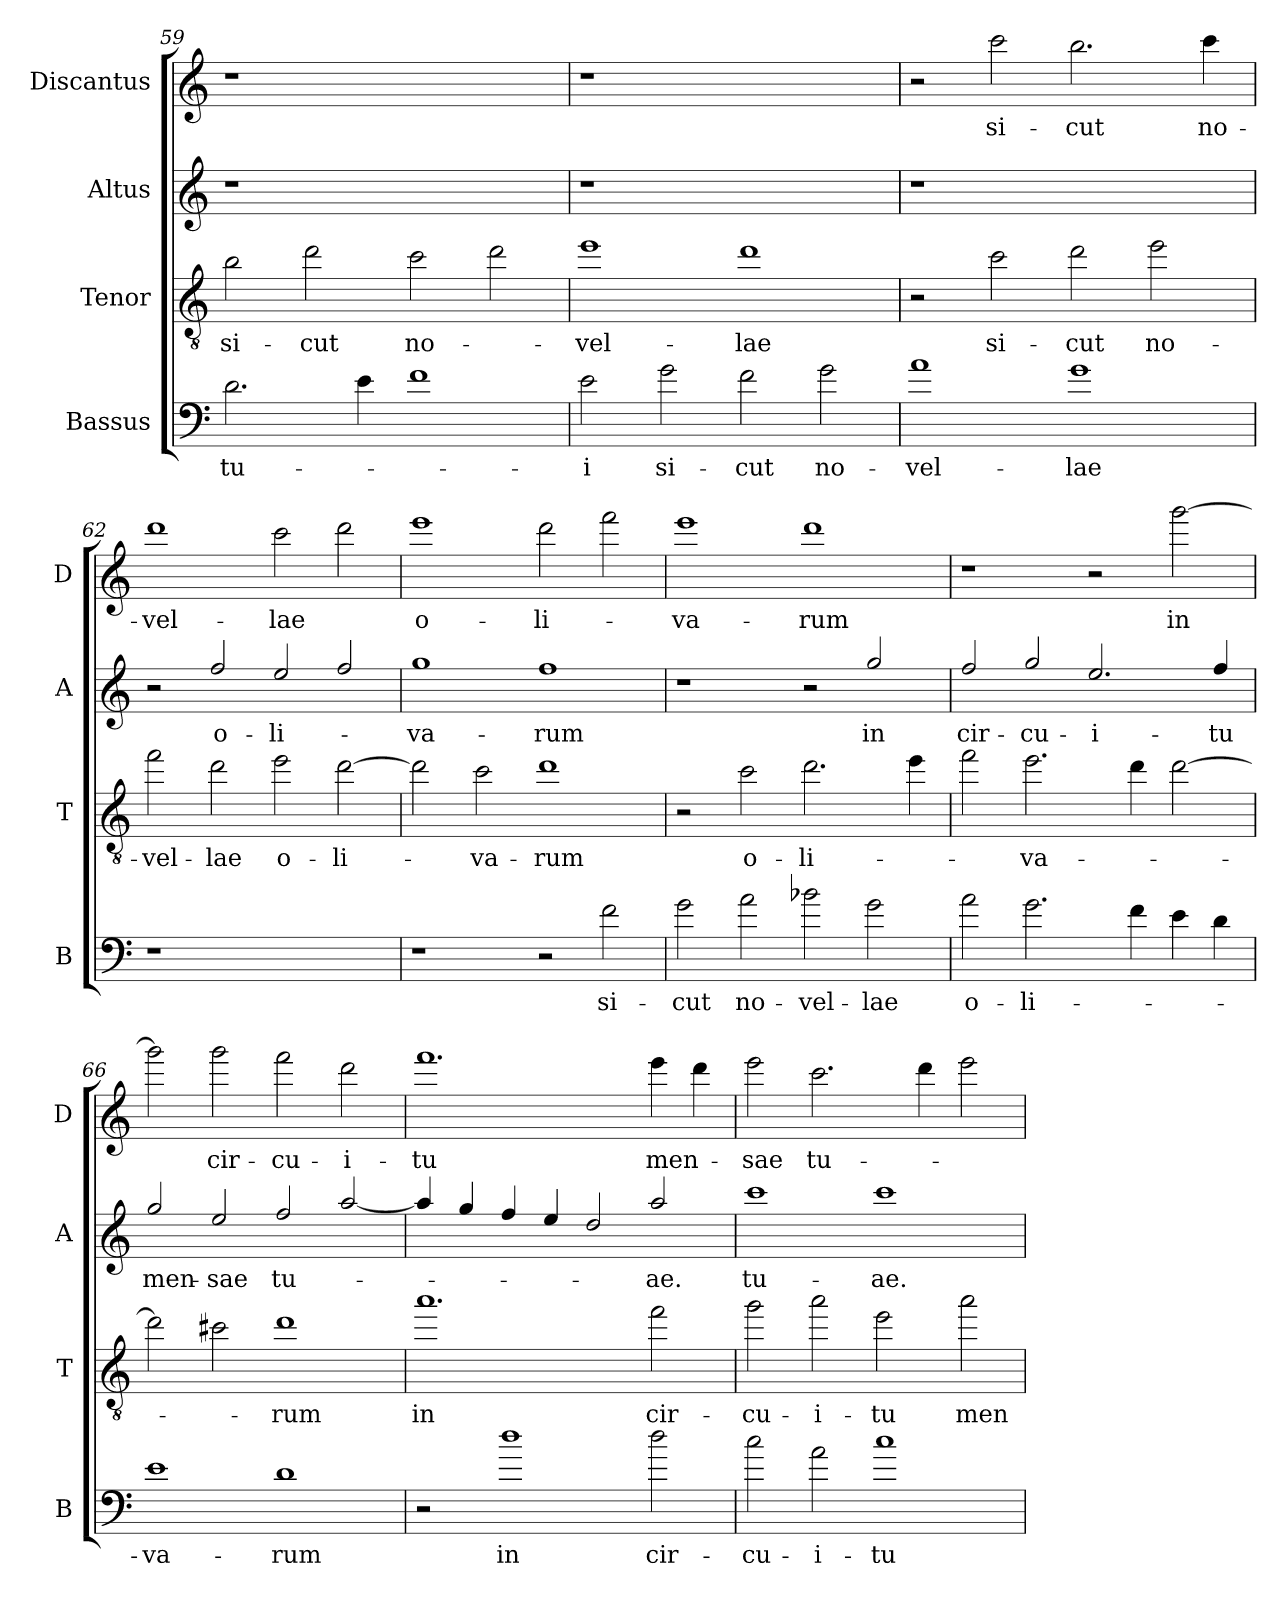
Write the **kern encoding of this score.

**kern	**text	**kern	**text	**kern	**text	**kern	**text
*part4	*part4	*part3	*part3	*part2	*part2	*part1	*part1
*staff4	*staff4	*staff3	*staff3	*staff2	*staff2	*staff1	*staff1
*I"Bassus	*	*I"Tenor	*	*I"Altus	*	*I"Discantus	*
*I'B	*	*I'T	*	*I'A	*	*I'D	*
*clefF4	*	*clefGv2	*	*clefG2	*	*clefG2	*
*ITrd7c12	*	*ITrd7c12	*	*ITrd7c12	*	*ITrd7c12	*
*k[]	*	*k[]	*	*k[]	*	*k[]	*
*C:	*	*C:	*	*C:	*	*C:	*
=59	=59	=59	=59	=59	=59	=59	=59
!	!LO:LY:b	!	!LO:LY:b	!	!	!	!
2.D\	tu-	2B\	si-	1r	.	1r	.
!	!	!	!LO:LY:b	!	!	!	!
.	.	2d\	-cut	.	.	.	.
4E\	.	.	.	.	.	.	.
!	!	!	!LO:LY:b	!	!	!	!
1F	.	2c\	no-	1ryy	.	1ryy	.
.	.	2d\	.	.	.	.	.
=60	=60	=60	=60	=60	=60	=60	=60
!	!LO:LY:b	!	!LO:LY:b	!	!	!	!
2E\	-i	1e	-vel-	1r	.	1r	.
!	!LO:LY:b	!	!	!	!	!	!
2G\	si-	.	.	.	.	.	.
!	!LO:LY:b	!	!LO:LY:b	!	!	!	!
2F\	-cut	1d	-lae	1ryy	.	1ryy	.
!	!LO:LY:b	!	!	!	!	!	!
2G\	no-	.	.	.	.	.	.
=61	=61	=61	=61	=61	=61	=61	=61
!	!LO:LY:b	!	!	!	!	!	!
1A	-vel-	2r	.	1r	.	2r	.
!	!	!	!LO:LY:b	!	!	!	!LO:LY:b
.	.	2c\	si-	.	.	2cc\	si-
!	!LO:LY:b	!	!LO:LY:b	!	!	!	!LO:LY:b
1G	-lae	2d\	-cut	1ryy	.	2.b\	-cut
!	!	!	!LO:LY:b	!	!	!	!
.	.	2e\	no-	.	.	.	.
!	!	!	!	!	!	!	!LO:LY:b
.	.	.	.	.	.	4cc\	no-
=62	=62	=62	=62	=62	=62	=62	=62
!	!	!	!LO:LY:b	!	!	!	!LO:LY:b
1r	.	2f\	-vel-	2r	.	1dd	-vel-
!	!	!	!LO:LY:b	!	!LO:LY:b	!	!
.	.	2d\	-lae	2f/	o-	.	.
!	!	!	!LO:LY:b	!	!LO:LY:b	!	!LO:LY:b
1ryy	.	2e\	o-	2e/	-li-	2cc\	-lae
!	!	!	!LO:LY:b	!	!	!	!
.	.	[2d\	-li-	2f/	.	2dd\	.
=63	=63	=63	=63	=63	=63	=63	=63
!	!	!	!	!	!LO:LY:b	!	!LO:LY:b
1r	.	2d\]	.	1g	-va-	1ee	o-
!	!	!	!LO:LY:b	!	!	!	!
.	.	2c\	-va-	.	.	.	.
!	!	!	!LO:LY:b	!	!LO:LY:b	!	!LO:LY:b
2r	.	1d	-rum	1f	-rum	2dd\	-li-
!	!LO:LY:b	!	!	!	!	!	!
2F\	si-	.	.	.	.	2ff\	.
!!LO:PB:g=z
=64	=64	=64	=64	=64	=64	=64	=64
!	!LO:LY:b	!	!	!	!	!	!LO:LY:b
2G\	-cut	2r	.	1r	.	1ee	-va-
!	!LO:LY:b	!	!LO:LY:b	!	!	!	!
2A\	no-	2c\	o-	.	.	.	.
!	!LO:LY:b	!	!LO:LY:b	!	!	!	!LO:LY:b
2B-X\	-vel-	2.d\	-li-	2r	.	1dd	-rum
!	!LO:LY:b	!	!	!	!LO:LY:b	!	!
2G\	-lae	.	.	2g/	in	.	.
.	.	4e\	.	.	.	.	.
=65	=65	=65	=65	=65	=65	=65	=65
!	!LO:LY:b	!	!	!	!LO:LY:b	!	!
2A\	o-	2f\	.	2f/	cir-	1r	.
!	!LO:LY:b	!	!LO:LY:b	!	!LO:LY:b	!	!
2.G\	-li-	2.e\	-va-	2g/	-cu-	.	.
!	!	!	!	!	!LO:LY:b	!	!
.	.	.	.	2.e/	-i-	2r	.
4F\	.	4d\	.	.	.	.	.
!	!	!	!	!	!	!	!LO:LY:b
4E\	.	[2d\	.	.	.	[2gg\	in
!	!	!	!	!	!LO:LY:b	!	!
4D\	.	.	.	4f/	-tu	.	.
=66	=66	=66	=66	=66	=66	=66	=66
!	!LO:LY:b	!	!	!	!LO:LY:b	!	!
1E	-va-	2d\]	.	2g/	men-	2gg\]	.
!	!	!	!	!	!LO:LY:b	!	!LO:LY:b
.	.	2c#X\	.	2e/	-sae	2gg\	cir-
!	!LO:LY:b	!	!LO:LY:b	!	!LO:LY:b	!	!LO:LY:b
1D	-rum	1d	-rum	2f/	tu-	2ff\	-cu-
!	!	!	!	!	!	!	!LO:LY:b
.	.	.	.	[2a/	.	2dd\	-i-
=67	=67	=67	=67	=67	=67	=67	=67
!	!	!	!LO:LY:b	!	!	!	!LO:LY:b
2r	.	1.a	in	4a/]	.	1.ff	-tu
.	.	.	.	4g/	.	.	.
!	!LO:LY:b	!	!	!	!	!	!
1d	in	.	.	4f/	.	.	.
.	.	.	.	4e/	.	.	.
.	.	.	.	2d/	.	.	.
!	!LO:LY:b	!	!LO:LY:b	!	!LO:LY:b	!	!LO:LY:b
2d\	cir-	2f\	cir-	2a/	-ae.	4ee\	men-
.	.	.	.	.	.	4dd\	.
=68	=68	=68	=68	=68	=68	=68	=68
!	!LO:LY:b	!	!LO:LY:b	!	!LO:LY:b	!	!LO:LY:b
2c\	-cu-	2g\	-cu-	1cc	tu-	2ee\	-sae
!	!LO:LY:b	!	!LO:LY:b	!	!	!	!LO:LY:b
2A\	-i-	2a\	-i-	.	.	2.cc\	tu-
!	!LO:LY:b	!	!LO:LY:b	!	!LO:LY:b	!	!
1c	-tu	2e\	-tu	1cc	-ae.	.	.
.	.	.	.	.	.	4dd\	.
!	!	!	!LO:LY:b	!	!	!	!
.	.	2a\	men-	.	.	2ee\	.
=	=	=	=	=	=	=	=
*-	*-	*-	*-	*-	*-	*-	*-
